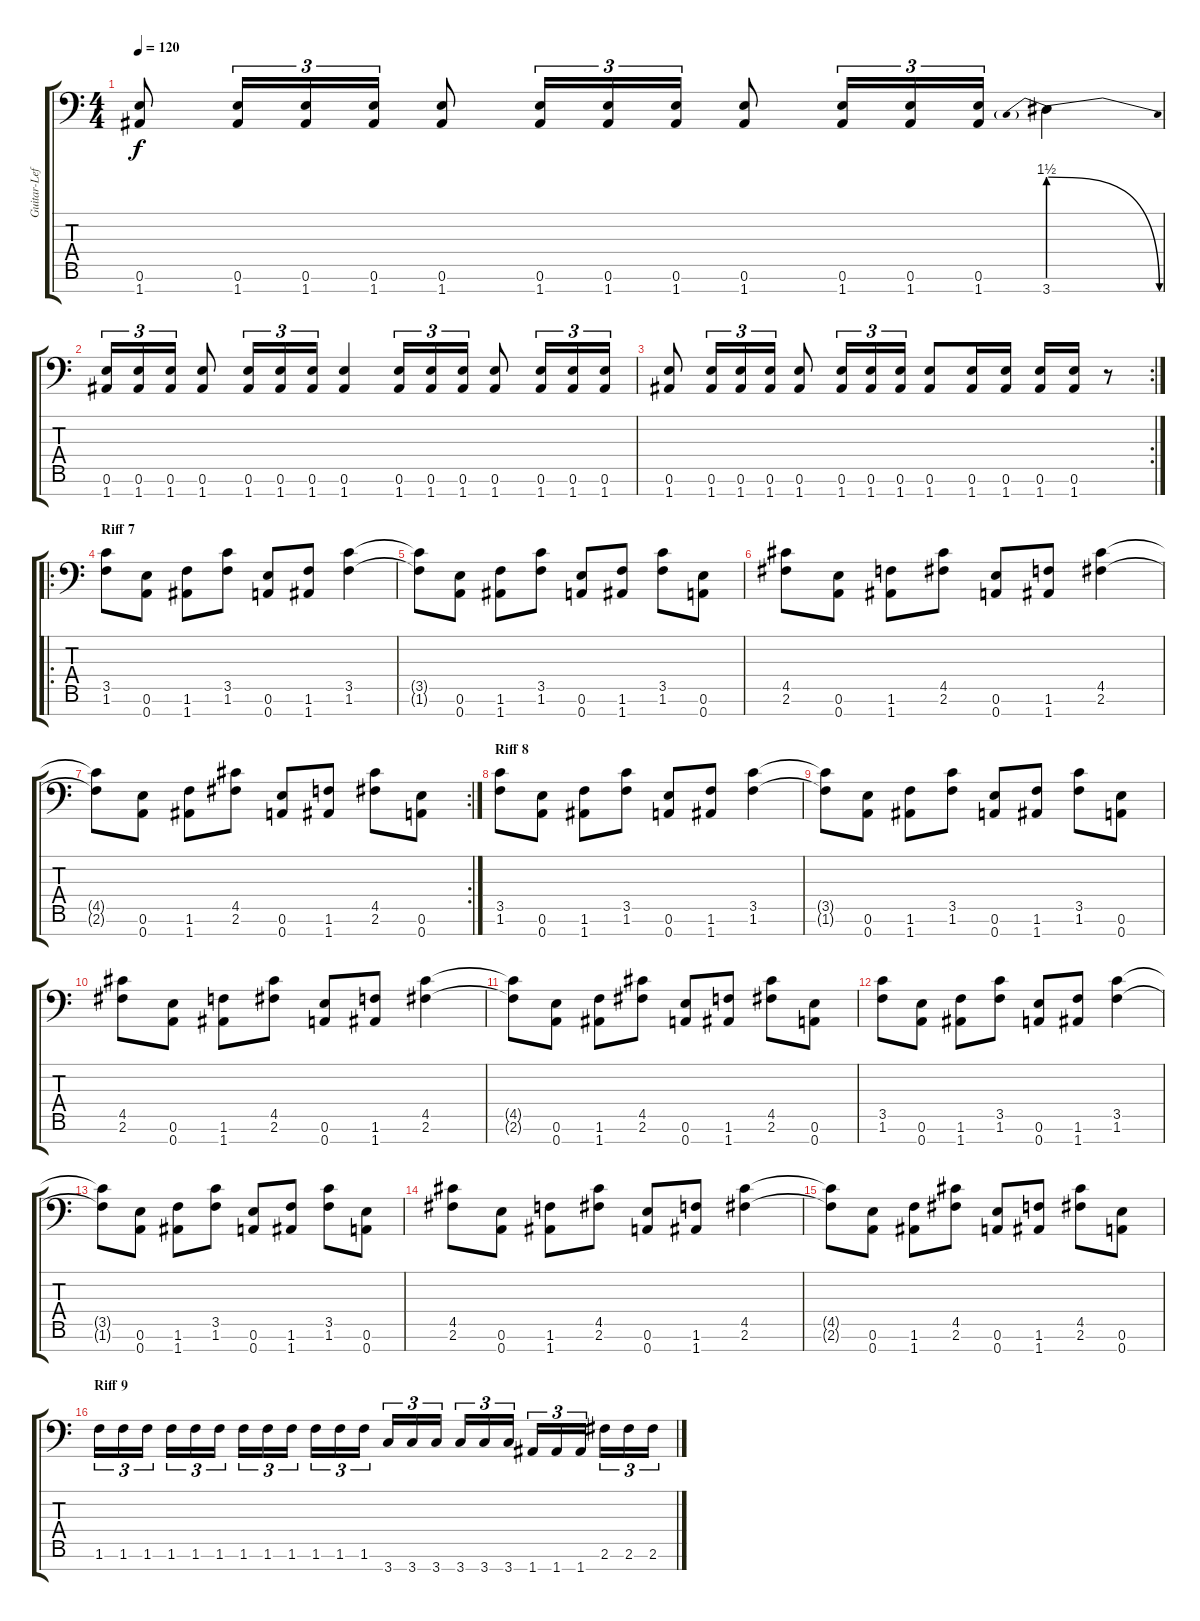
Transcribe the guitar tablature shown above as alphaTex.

\track ("Guitar-Left" "Guitar-Lef") {instrument distortionguitar}
\staff {score tabs}
\tuning (E4 B3 G3 D3 A2 E2 A1) {hide}
\ts (4 4)
\tempo 120
\clef f4
\ks c
(0.6 1.7).8{dy f} (0.6 1.7).16{tu (3 2)} (0.6 1.7).16{tu (3 2)} (0.6 1.7).16{tu (3 2)} (0.6 1.7).8 (0.6 1.7).16{tu (3 2)} (0.6 1.7).16{tu (3 2)} (0.6 1.7).16{tu (3 2)} (0.6 1.7).8 (0.6 1.7).16{tu (3 2)} (0.6 1.7).16{tu (3 2)} (0.6 1.7).16{tu (3 2)} 3.7{be (prebendrelease 0 6 60 0)}.4 |
(0.6 1.7).16{tu (3 2)} (0.6 1.7).16{tu (3 2)} (0.6 1.7).16{tu (3 2)} (0.6 1.7).8 (0.6 1.7).16{tu (3 2)} (0.6 1.7).16{tu (3 2)} (0.6 1.7).16{tu (3 2)} (0.6 1.7).4 (0.6 1.7).16{tu (3 2)} (0.6 1.7).16{tu (3 2)} (0.6 1.7).16{tu (3 2)} (0.6 1.7).8 (0.6 1.7).16{tu (3 2)} (0.6 1.7).16{tu (3 2)} (0.6 1.7).16{tu (3 2)} |
\rc 2
(0.6 1.7).8 (0.6 1.7).16{tu (3 2)} (0.6 1.7).16{tu (3 2)} (0.6 1.7).16{tu (3 2)} (0.6 1.7).8 (0.6 1.7).16{tu (3 2)} (0.6 1.7).16{tu (3 2)} (0.6 1.7).16{tu (3 2)} (0.6 1.7).8 (0.6 1.7).16 (0.6 1.7).16 (0.6 1.7).16 (0.6 1.7).16 r.8 |
\ro
\section ("" "Riff 7")
(3.5 1.6).8 (0.6 0.7).8 (1.6 1.7).8 (3.5 1.6).8 (0.6 0.7).8 (1.6 1.7).8 (3.5 1.6).4 |
(3.5{t} 1.6{t}).8 (0.6 0.7).8 (1.6 1.7).8 (3.5 1.6).8 (0.6 0.7).8 (1.6 1.7).8 (3.5 1.6).8 (0.6 0.7).8 |
(4.5 2.6).8 (0.6 0.7).8 (1.6 1.7).8 (4.5 2.6).8 (0.6 0.7).8 (1.6 1.7).8 (4.5 2.6).4 |
\rc 2
(4.5{t} 2.6{t}).8 (0.6 0.7).8 (1.6 1.7).8 (4.5 2.6).8 (0.6 0.7).8 (1.6 1.7).8 (4.5 2.6).8 (0.6 0.7).8 |
\section ("" "Riff 8")
(3.5 1.6).8 (0.6 0.7).8 (1.6 1.7).8 (3.5 1.6).8 (0.6 0.7).8 (1.6 1.7).8 (3.5 1.6).4 |
(3.5{t} 1.6{t}).8 (0.6 0.7).8 (1.6 1.7).8 (3.5 1.6).8 (0.6 0.7).8 (1.6 1.7).8 (3.5 1.6).8 (0.6 0.7).8 |
(4.5 2.6).8 (0.6 0.7).8 (1.6 1.7).8 (4.5 2.6).8 (0.6 0.7).8 (1.6 1.7).8 (4.5 2.6).4 |
(4.5{t} 2.6{t}).8 (0.6 0.7).8 (1.6 1.7).8 (4.5 2.6).8 (0.6 0.7).8 (1.6 1.7).8 (4.5 2.6).8 (0.6 0.7).8 |
(3.5 1.6).8 (0.6 0.7).8 (1.6 1.7).8 (3.5 1.6).8 (0.6 0.7).8 (1.6 1.7).8 (3.5 1.6).4 |
(3.5{t} 1.6{t}).8 (0.6 0.7).8 (1.6 1.7).8 (3.5 1.6).8 (0.6 0.7).8 (1.6 1.7).8 (3.5 1.6).8 (0.6 0.7).8 |
(4.5 2.6).8 (0.6 0.7).8 (1.6 1.7).8 (4.5 2.6).8 (0.6 0.7).8 (1.6 1.7).8 (4.5 2.6).4 |
(4.5{t} 2.6{t}).8 (0.6 0.7).8 (1.6 1.7).8 (4.5 2.6).8 (0.6 0.7).8 (1.6 1.7).8 (4.5 2.6).8 (0.6 0.7).8 |
\section ("" "Riff 9")
1.6.16{tu (3 2)} 1.6.16{tu (3 2)} 1.6.16{tu (3 2)} 1.6.16{tu (3 2)} 1.6.16{tu (3 2)} 1.6.16{tu (3 2)} 1.6.16{tu (3 2)} 1.6.16{tu (3 2)} 1.6.16{tu (3 2)} 1.6.16{tu (3 2)} 1.6.16{tu (3 2)} 1.6.16{tu (3 2)} 3.7.16{tu (3 2)} 3.7.16{tu (3 2)} 3.7.16{tu (3 2)} 3.7.16{tu (3 2)} 3.7.16{tu (3 2)} 3.7.16{tu (3 2)} 1.7.16{tu (3 2)} 1.7.16{tu (3 2)} 1.7.16{tu (3 2)} 2.6.16{tu (3 2)} 2.6.16{tu (3 2)} 2.6.16{tu (3 2)}
